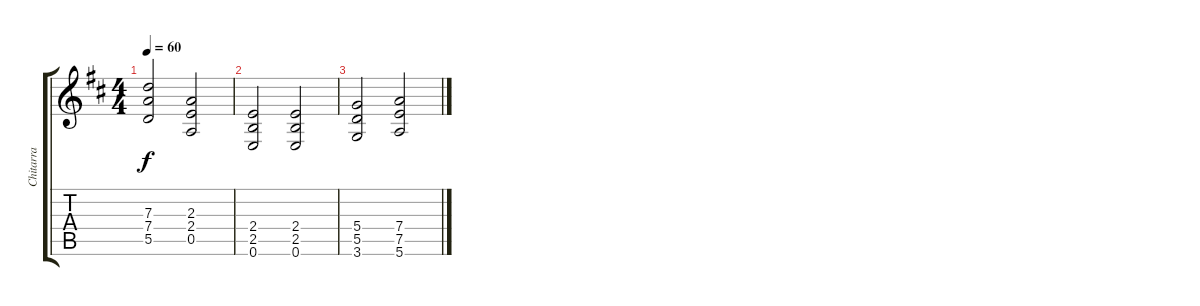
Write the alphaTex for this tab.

\track ("Chitarra" "Chitarra") {instrument electricguitarclean}
\staff {score tabs}
\tuning (E4 B3 G3 D3 A2 E2) {hide}
\ts (4 4)
\tempo 60
\clef g2
\ks d
(7.3 7.4 5.5).2{dy f} (2.3 2.4 0.5).2 |
(2.4 2.5 0.6).2 (2.4 2.5 0.6).2 |
(5.4 5.5 3.6).2 (7.4 7.5 5.6).2
